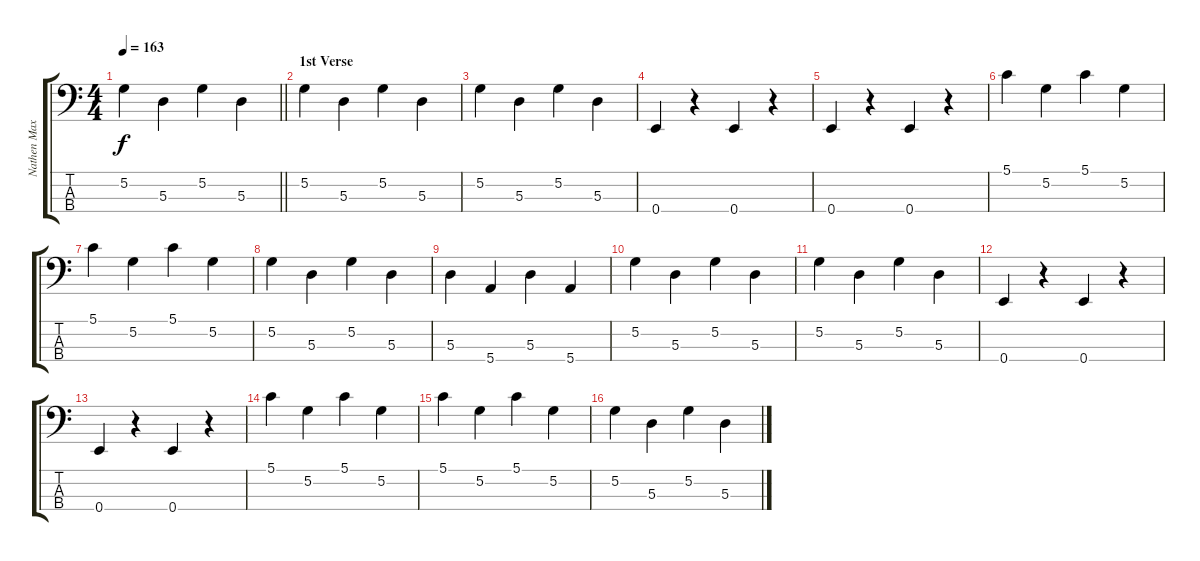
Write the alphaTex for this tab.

\track ("Nathen Maxwell" "Nathen Max") {instrument electricbassfinger}
\staff {score tabs}
\tuning (G2 D2 A1 E1) {hide}
\ts (4 4)
\tempo 163
\clef f4
\barLineRight lightlight
\ks c
5.2.4{dy f} 5.3.4 5.2.4 5.3.4 |
\section ("" "1st Verse")
5.2.4 5.3.4 5.2.4 5.3.4 |
5.2.4 5.3.4 5.2.4 5.3.4 |
0.4.4 r.4 0.4.4 r.4 |
0.4.4 r.4 0.4.4 r.4 |
5.1.4 5.2.4 5.1.4 5.2.4 |
5.1.4 5.2.4 5.1.4 5.2.4 |
5.2.4 5.3.4 5.2.4 5.3.4 |
5.3.4 5.4.4 5.3.4 5.4.4 |
5.2.4 5.3.4 5.2.4 5.3.4 |
5.2.4 5.3.4 5.2.4 5.3.4 |
0.4.4 r.4 0.4.4 r.4 |
0.4.4 r.4 0.4.4 r.4 |
5.1.4 5.2.4 5.1.4 5.2.4 |
5.1.4 5.2.4 5.1.4 5.2.4 |
5.2.4 5.3.4 5.2.4 5.3.4
